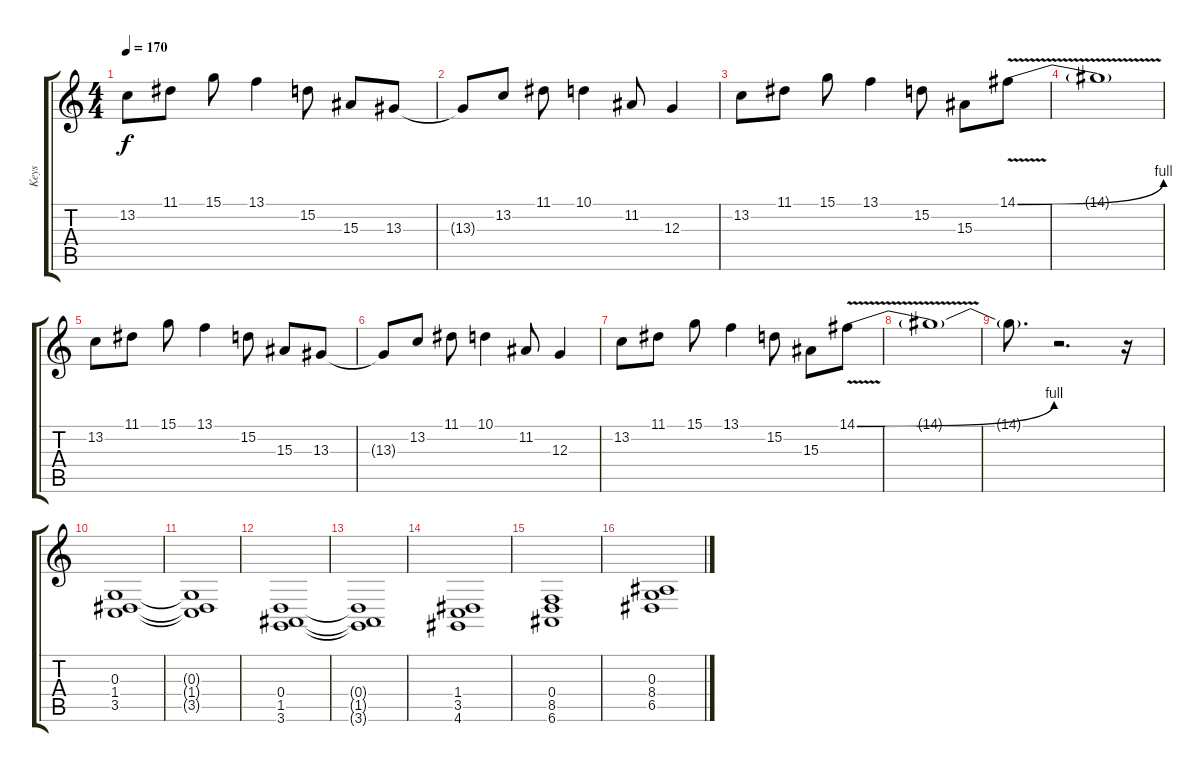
\track ("Keys" "Keys") {instrument lead2sawtooth}
\staff {score tabs}
\tuning (E4 B3 G3 D3 A2 E2) {hide}
\ts (4 4)
\tempo 170
\clef g2
\ks c
13.2.8{dy f instrument lead2sawtooth} 11.1.8 15.1.8 13.1.4 15.2.8 15.3.8 13.3.8 |
13.3{t}.8 13.2.8 11.1.8 10.1.4 11.2.8 12.3.4 |
13.2.8 11.1.8 15.1.8 13.1.4 15.2.8 15.3.8 14.1{be (bend 0 0 60 4) v}.8 |
14.1{t}.1 |
13.2.8 11.1.8 15.1.8 13.1.4 15.2.8 15.3.8 13.3.8 |
13.3{t}.8 13.2.8 11.1.8 10.1.4 11.2.8 12.3.4 |
13.2.8 11.1.8 15.1.8 13.1.4 15.2.8 15.3.8 14.1{be (bend 0 0 60 4) v}.8 |
14.1{t}.1 |
14.1{t}.8{d} r.2{d} r.16 |
(0.3 1.4 3.5).1 |
(0.3{t} 1.4{t} 3.5{t}).1 |
(0.4 1.5 3.6).1 |
(0.4{t} 1.5{t} 3.6{t}).1 |
(1.4 3.5 4.6).1 |
(0.4 8.5 6.6).1 |
(0.3 8.4 6.5).1
